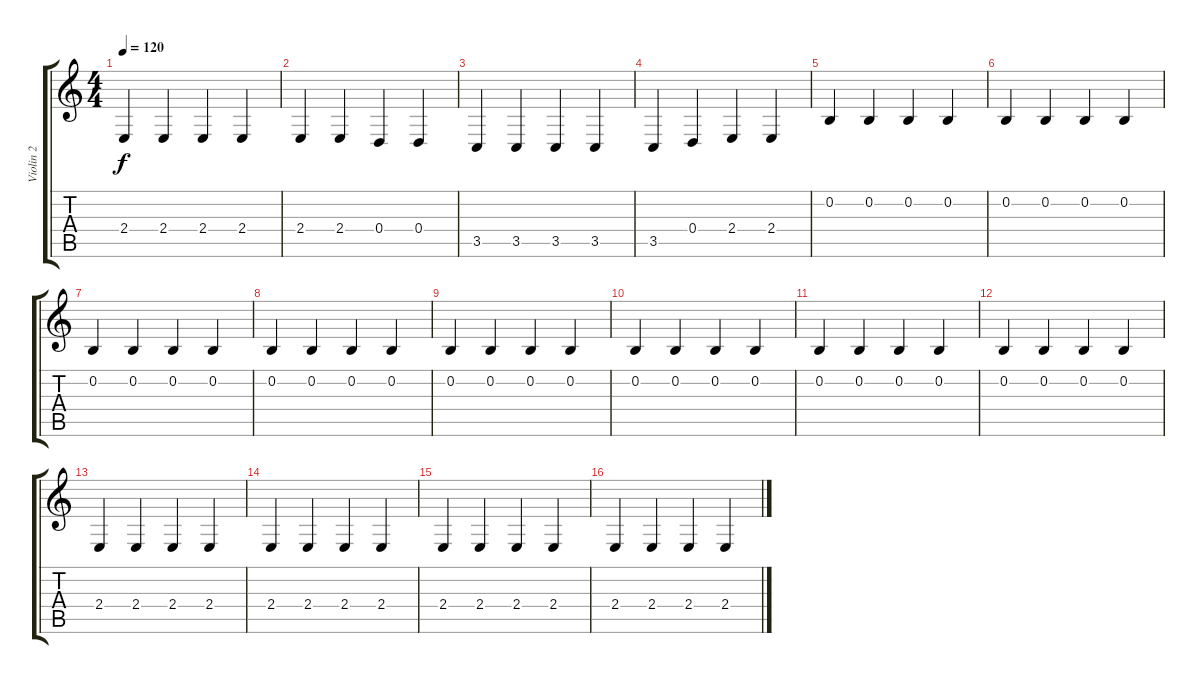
\track ("Violin 2" "Violin 2") {instrument violin}
\staff {score tabs}
\tuning (E4 B3 G3 D3 A2 E2) {hide}
\ts (4 4)
\tempo 120
\clef g2
\ks c
2.4.4{dy f} 2.4.4 2.4.4 2.4.4 |
2.4.4 2.4.4 0.4.4 0.4.4 |
3.5.4 3.5.4 3.5.4 3.5.4 |
3.5.4 0.4.4 2.4.4 2.4.4 |
0.2.4 0.2.4 0.2.4 0.2.4 |
0.2.4 0.2.4 0.2.4 0.2.4 |
0.2.4 0.2.4 0.2.4 0.2.4 |
0.2.4 0.2.4 0.2.4 0.2.4 |
0.2.4 0.2.4 0.2.4 0.2.4 |
0.2.4 0.2.4 0.2.4 0.2.4 |
0.2.4 0.2.4 0.2.4 0.2.4 |
0.2.4 0.2.4 0.2.4 0.2.4 |
2.4.4 2.4.4 2.4.4 2.4.4 |
2.4.4 2.4.4 2.4.4 2.4.4 |
2.4.4 2.4.4 2.4.4 2.4.4 |
2.4.4 2.4.4 2.4.4 2.4.4
